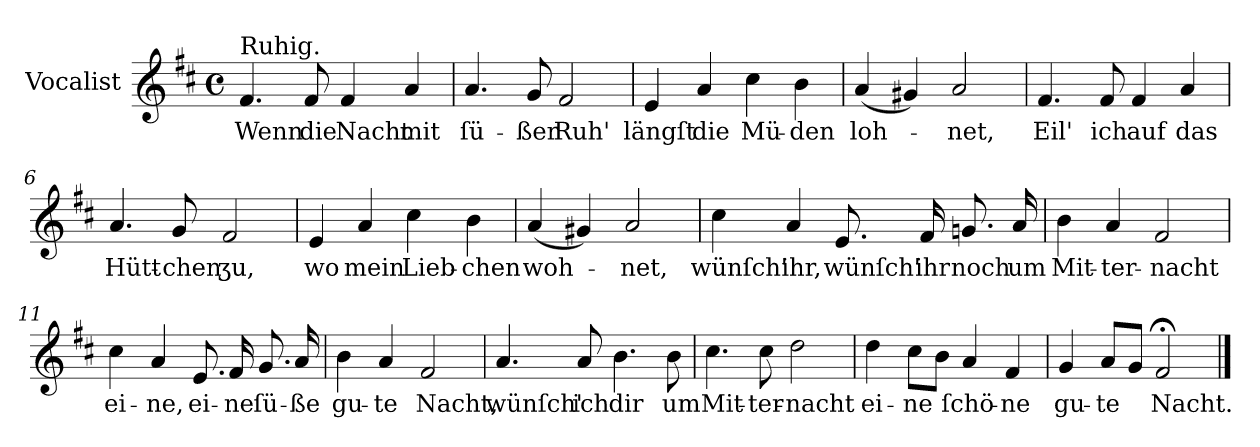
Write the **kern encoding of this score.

**kern	**text
*part1	*part1
*staff1	*staff1
*I"Vocalist	*
*clefG2	*
*k[f#c#]	*
*D:	*
*M4/4	*
*met(c)	*
=1	=1
!LO:TX:a:t=Ruhig.	!
4.f#	Wenn
8f#	die
4f#	Nacht
4a	mit
=2	=2
4.a	ſü-
8g	-ßer
2f#	Ruh'
=3	=3
4e	längſt
4a	die
4cc#	Mü-
4b	-den
=4	=4
(4a	loh-
4g#X)	.
2a	-net,
=5	=5
4.f#	Eil'
8f#	ich
4f#	auf
4a	das
=6	=6
4.a	Hütt-
8g	-chen
2f#	ʒu,
=7	=7
4e	wo
4a	mein
4cc#	Lieb-
4b	-chen
=8	=8
(4a	woh-
4g#X)	.
2a	-net,
=9	=9
4cc#	wünſch'
4a	ihr,
8.e	wünſch'
16f#	ihr
8.gn	noch
16a	um
=10	=10
4b	Mit-
4a	-ter-
2f#	-nacht
=11	=11
4cc#	ei-
4a	-ne,
8.e	ei-
16f#	-ne
8.g	ſü-
16a	-ße
=12	=12
4b	gu-
4a	-te
2f#	Nacht,
=13	=13
4.a	wünſch'
8a	ich
4.b	dir
8b	um
=14	=14
4.cc#	Mit-
8cc#	-ter-
2dd	-nacht
=15	=15
4dd	ei-
8cc#L	-ne
8bJ	.
4a	ſchö-
4f#	-ne
=16	=16
4g	gu-
8aL	-te
8gJ	.
2f#;<	Nacht.
==	==
*-	*-
